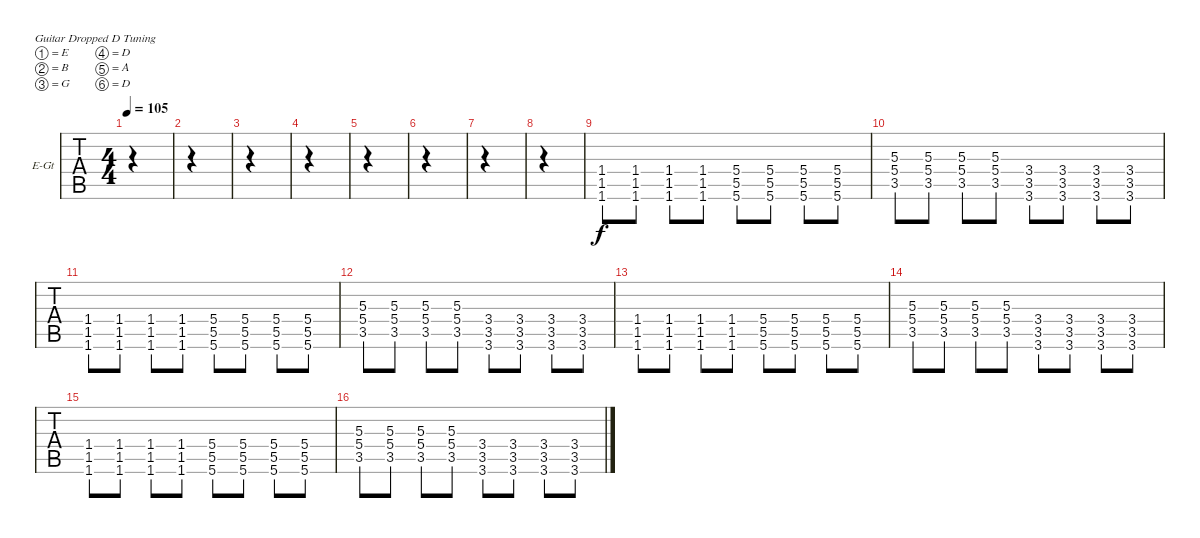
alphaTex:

\defaultSystemsLayout 4
\bracketExtendMode groupsimilarinstruments
\firstSystemTrackNameOrientation horizontal
\otherSystemsTrackNameOrientation horizontal
\track ("Guitar Ghoul I" "E-Gt") {instrument distortionguitar}
\staff {tabs}
\tuning (E4 B3 G3 D3 A2 D2)
\ts (4 4)
\tempo 105
\clef g2
\ks c
|
|
|
|
|
|
|
|
(1.6 1.5 1.4).8{dy f} (1.6 1.5 1.4).8 (1.6 1.4 1.5).8 (1.6 1.4 1.5).8 (5.6 5.5 5.4).8 (5.6 5.4 5.5).8 (5.6 5.5 5.4).8 (5.6 5.4 5.5).8 |
(3.5 5.4 5.3).8 (3.5 5.3 5.4).8 (3.5 5.4 5.3).8 (3.5 5.4 5.3).8 (3.6 3.4 3.5).8 (3.6 3.4 3.5).8 (3.6 3.4 3.5).8 (3.6 3.4 3.5).8 |
(1.6 1.5 1.4).8 (1.6 1.5 1.4).8 (1.6 1.4 1.5).8 (1.6 1.4 1.5).8 (5.6 5.5 5.4).8 (5.6 5.4 5.5).8 (5.6 5.5 5.4).8 (5.6 5.4 5.5).8 |
(3.5 5.4 5.3).8 (3.5 5.3 5.4).8 (3.5 5.4 5.3).8 (3.5 5.4 5.3).8 (3.6 3.4 3.5).8 (3.6 3.4 3.5).8 (3.6 3.4 3.5).8 (3.6 3.4 3.5).8 |
(1.6 1.5 1.4).8 (1.6 1.5 1.4).8 (1.6 1.4 1.5).8 (1.6 1.4 1.5).8 (5.6 5.5 5.4).8 (5.6 5.4 5.5).8 (5.6 5.5 5.4).8 (5.6 5.4 5.5).8 |
(3.5 5.4 5.3).8 (3.5 5.3 5.4).8 (3.5 5.4 5.3).8 (3.5 5.4 5.3).8 (3.6 3.4 3.5).8 (3.6 3.4 3.5).8 (3.6 3.4 3.5).8 (3.6 3.4 3.5).8 |
(1.6 1.5 1.4).8 (1.6 1.5 1.4).8 (1.6 1.4 1.5).8 (1.6 1.4 1.5).8 (5.6 5.5 5.4).8 (5.6 5.4 5.5).8 (5.6 5.5 5.4).8 (5.6 5.4 5.5).8 |
(3.5 5.4 5.3).8 (3.5 5.3 5.4).8 (3.5 5.4 5.3).8 (3.5 5.4 5.3).8 (3.6 3.4 3.5).8 (3.6 3.4 3.5).8 (3.6 3.4 3.5).8 (3.6 3.4 3.5).8
